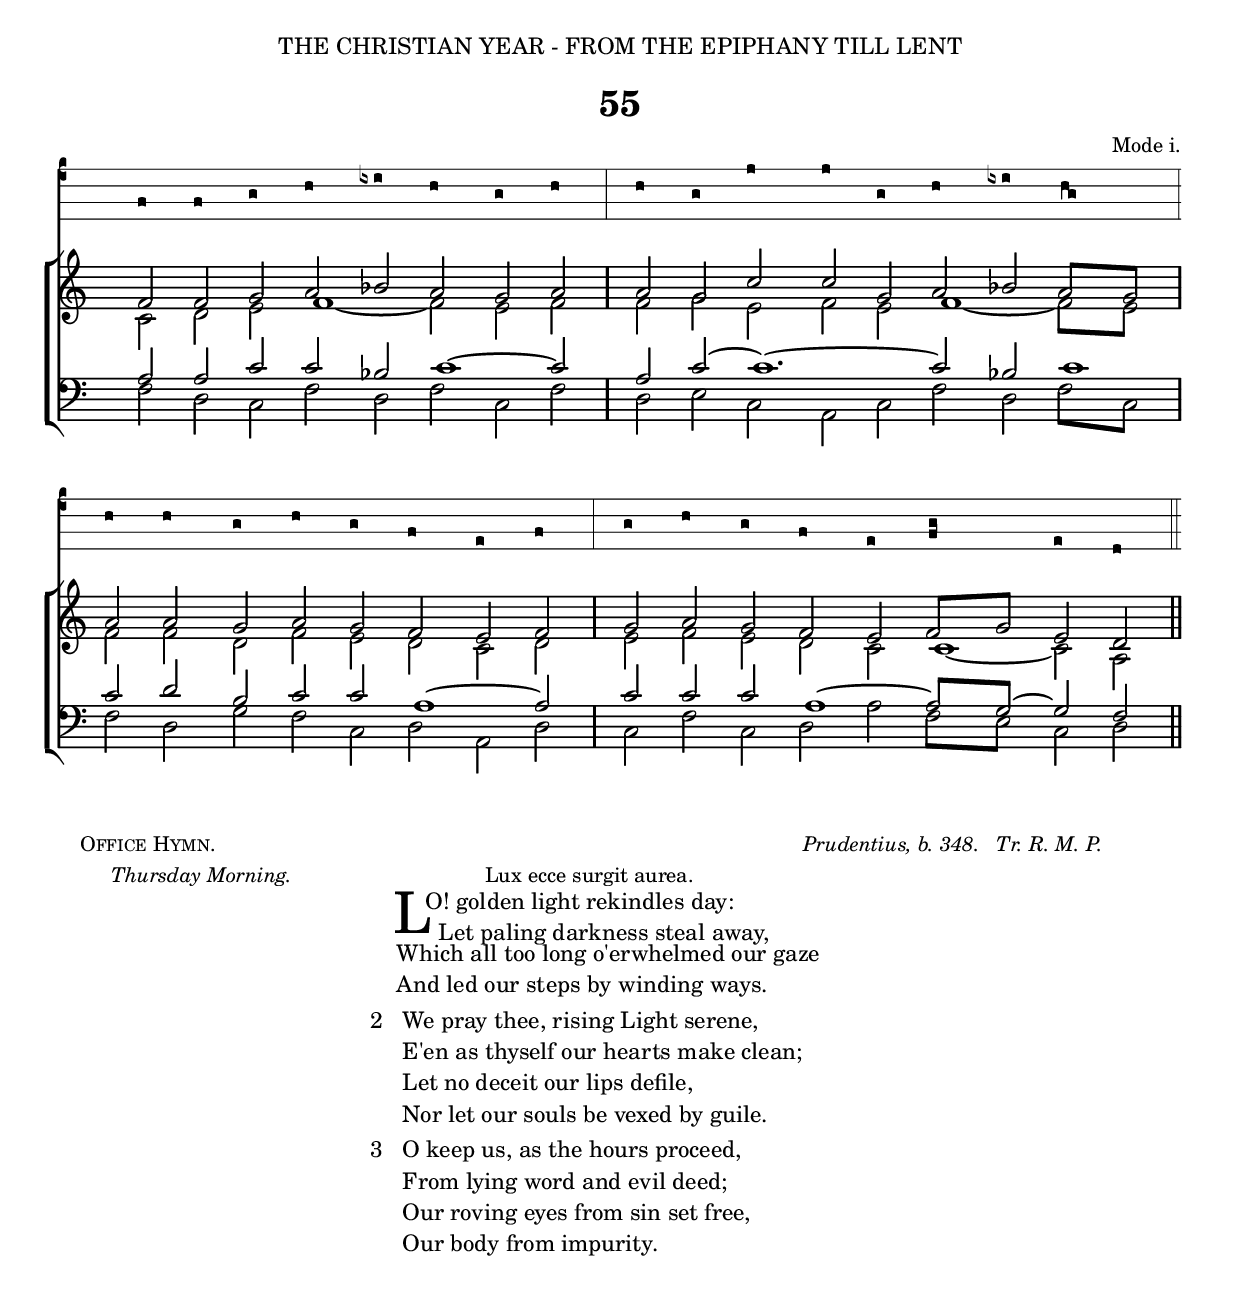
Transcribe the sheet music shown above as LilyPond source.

%%% 112b png
%%% Hymn 55 Lo! golden light
%%% Version 1


\version "2.10"

\include "gregorian-init.ly"

\header {
  dedication = \markup { \center-align {  "THE CHRISTIAN YEAR - FROM THE EPIPHANY TILL LENT"
		\hspace #0.1 }}	
  title = "55"
  arranger = \markup { \small { "Mode i." }}
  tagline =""
}

%%%%%%%%%%%%%%%%%%%%%%%%%%%%%%% Macro Definitions

%% macro settings for stemless long note which is 2x duration of regular white note    
ln = {\once \override NoteHead #'duration-log = #0 
           \once \override Stem #'stencil = ##f
           \once \override NoteColumn #'force-hshift = #'0.4 }
	   
%% moves plainsong accidentals leftwards so that they show up more clearly
moveacci = \once \override Accidental #'extra-offset = #'(-0.2 . 0 )

%% suprresses printing of accidental
noacci = \once \override Accidental #'transparent = ##t

%%%%%%%%%%%%%%%%%%%%%%%%%%%%%% End of Macro Definitions

%%% plainsong voice

plainsong = \context VaticanaVoice  {  \relative c { 
	\clef "vaticana-do3"
	\set fontSize = #3
        \key c \major 
	
  f8 f8 g8 a8 \moveacci bes8 a8 g8 a8 \bar "|" 
      a8 g8 c8 c8 g8 a8 \moveacci bes!8 \[a8 \flexa g8 \] \bar "|" \break
  a8 a8 g8 a8 g8 f8 e8 f8 \bar "|" 
      g8 a8 g8 f8 e8 \[ f8 \pes g8 \] e8 d8 \bar "||"
}
}

%%% SATB voices

global = {
  \key c \major 
  \set Staff.midiInstrument = "church organ"
}

soprano = \relative c' {
	\autoBeamOff

  f8 f8 g8 a8 bes8 a8 g8 a8 \bar "|"
      a8 g8 c8 c8 g8 a8 bes!8 a8[ g8] \bar "|" 
  a8 a8 g8 a8 g8 f8 e8 f8 \bar "|" 
      g8 a8 g8 f8 e8 f8[ g8] e8 d8 \bar "||" 
}

alto = \relative c' {
	\autoBeamOff
	
  c8 d8 e8 \ln f4 ~ f8 e8 f8 \bar "|" 
      f8 g8 e8 f8 e8 \ln f4 ~ f8[ e8] \bar "|" 
  f8 f8 d8 f8 e8 d8 c8 d8 \bar "|" 
      e8 f8 e8 d8 c8 \ln c4 ~ c8 a8 \bar "||" 
}

tenor = \relative c { 
	\clef bass
	\autoBeamOff

  a'8 a8 c8 c8 bes8 \ln c4 ~ c8 \bar "|" 
      a8 
      %%% tweak ties to avoid collision with augmentation dot
      \override Tie #'extra-offset = #'(0.0 . 0.6)
      c8 ~ 
      \once \override Tie #'extra-offset = #'(0.0 . 0.3)
      \ln c4. ~ c8 bes!8 \ln c4 \bar "|" 
  c8 d8 \noacci b8 c8 c8 \ln a4 ~ a8 \bar "|" 
      c8 c8 c8 \ln a4 ~ a8[ g8] ~ g8 f8 \bar "||" 
}

bass = \relative c { 
	\clef bass
	\autoBeamOff
	
  f8 d8 c8 f8 d8 f8 c8 f8 \bar "|" 
      d8 e8 c8 a8 c8 f8 d8 f8[ c8] \bar "|" 
  f8 d8 g8 f8 c8 d8 a8 d8 \bar "|" 
      c8 f8 c8 d8 a'8 f8[ e8] c8 d8 \bar "||" 
}

#(ly:set-option 'point-and-click #f)

\book {

\paper {
 #(set-paper-size "a4")
%% annotate-spacing = ##t
 print-page-number = ##f
 ragged-last-bottom = ##t
 ragged-bottom = ##t
}

%%% Score block

\score {	
  <<
  \new VaticanaStaff {\plainsong }
  \new ChoirStaff <<
   \new Staff = "upper" <<
      \context Voice = sopranos {\voiceOne \global \soprano }
      \context Voice = altos {\voiceTwo \global \alto }
                      >> 
   \new Staff = "lower" <<
      \context Voice = tenors {\voiceOne \global \tenor }
      \context Voice = bass {\voiceTwo \global \bass }
	             >> 
		 >>  
  >>

\layout {
	
  ragged-right = ##f
  ragged-last = ##f
  \context { \Score timing = ##f }
  \context { \Score \override TimeSignature #'transparent = ##t }
  \context { \Score \remove "Mark_engraver" }
  \context { \Staff \consists "Mark_engraver" }
  
  % *** Needed to produce beamed minims - which are quavers in disguise
  \context { \Staff \override NoteHead #'duration-log = #1 }
  \context { \Staff \override Stem #'flag-style = #'no-flag }
  
  \context { \VaticanaStaff
           % *** Increases distance between lines of staff  
           \override StaffSymbol #'staff-space = #1.6            
           % *** Changes staff to black instead of default red
           \revert StaffSymbol #'color
           % *** Makes clef bigger       
           \override Clef #'font-size = #3
           % *** Would make ledger lines black, if there were any
           \revert LedgerLineSpanner #'color
           % *** Makes terminal barline visible 
           \override BarLine #'transparent = ##f 
  	   % *** Remove custos
	   \remove Custos_engraver
	   % needed for certain tweaks
	   \consists "Mark_engraver"
           }
 } 
 
} %%% score bracket 

%%% A separate score block to generate the midi minus the plainsong voice
%%% Since minims are quavers in disguise, tempo has to be set accordingly, tempo set to 2=80

\score {	
  \new ChoirStaff <<
   \new Staff = "upper" <<
      \context Voice = sopranos {\voiceOne \global \soprano }
      \context Voice = altos {\voiceTwo \global \alto }
                      >> 
   \new Staff = "lower" <<
      \context Voice = tenors {\voiceOne \global \tenor }
      \context Voice = bass {\voiceTwo \global \bass }
	             >> 
		 >>  

\midi { 
  \context { \Score tempoWholesPerMinute = #(ly:make-moment 80 8) }
       } 
}

%%% Lyric titles

\markup {
	\column {
	    \line { \small { \hspace #2 \smallCaps "Office Hymn." \hspace #56 \italic {"Prudentius, b. 348.   Tr. R. M. P."} } }  
	    \line { \small { \hspace #5 \italic "Thursday Morning." \hspace #18 "Lux ecce surgit aurea."} }
} }

%%% Main lyric block

\markup { \hspace #30 %%add space as necc. to center the column
          \column { %% super column of everything
	                 \column { %%verse 1 is a column of 2 lines  
	                  \line { \hspace #2.2 \column { \lower #2.4 \fontsize #8 "L" }   %%Drop Cap goes here
				  \hspace #-1.2    %% adjust this if other letters are too far from Drop Cap
				  \column  { \raise #0.0 "O! golden light rekindles day:"
			                                 "  Let paling darkness steal away," } }  
	                  \line {  \hspace #2.5  %%adjust hspace until this line left edge is flush with Drop Cap
				   \lower  #1.56  %%adjust this until the line spacing looks right
				   \column {   
					   "Which all too long o'erwhelmed our gaze"
					   "And led our steps by winding ways."
			  		}}
			           } %% finish stanza 1	
		        \hspace #1 
           		\line { "2  "
			   \column {	     
				   "We pray thee, rising Light serene,"
				   "E'en as thyself our hearts make clean;"
				   "Let no deceit our lips defile,"
				   "Nor let our souls be vexed by guile."
			}}
		        \hspace #1  % adds vertical spacing between verses  
           		\line { "3  "
			  \column {	     
				  "O keep us, as the hours proceed,"
				  "From lying word and evil deed;"
				  "Our roving eyes from sin set free,"
				  "Our body from impurity."
			}}
		}  
}	  
	

%%% fake score block to occupy space and force a pagebreak.  Can't think of a better way of doing this.
\score{
	{s4 }
\header { breakbefore = ##f piece = ##f opus = ##f tagline = ##f }
\layout{	
	\context { \Staff
		\remove Time_signature_engraver
		\remove Key_engraver
		\remove Clef_engraver
		\remove Staff_symbol_engraver
}}}

%%% second page
%%% continuation of  lyrics

\markup { \hspace #30   %%add space as necc. to center the column
          \column { 
		        \hspace #1 
           		\line {"4  "
			  \column {	     
				  "For thou dost from above survey"
				  "The converse of each fleeting day;"
				  "Thou dost foresee from morning light"
				  "Our every deed, until the night."
			}}
    		        \hspace #1 
           		\line {"5. "
			  \column {	     
				  "All laud to God the Father be,"
				  "All praise, eternal Son, to thee;"
				  "All glory, as is ever meet,"
				  "To God the holy Paraclete.     Amen."
     			}}
	  }
}% lyric markup bracket


%%% Amen score block	
\score {  
  <<
    <<
  \new VaticanaStaff <<
  \context VaticanaVoice = "plainsongamen"  {  \relative c { 	  
	\set Score.timing = ##f
	\override Staff.Clef #'#'font-size = #3
	\clef "vaticana-do3"
	\set fontSize = #3
	\override Staff.StaffSymbol #'staff-space = #1.6
	 
        \[ d8 \pes e8 \]  \[
	    \override NoteHead #'extra-offset = #'(0.0 . -0.1 ) d8 
            \override NoteHead #'extra-offset = #'(-0.38 . 0) \flexa  c8 \pes 
  \override NoteHead #'extra-offset = #'(0.0 . 0.0 ) d8 \] }}

                    >>
  
 \new Lyrics = "lyrics" { s1 }
 \new ChoirStaff
   <<
   \context Staff = upper \with {  fontSize = #-3  \override StaffSymbol #'staff-space = #(magstep -2) } 
                              << 
	\context Voice = "sopranos" { \relative c' { 
	                                              \clef treble \global
	                                              \voiceOne d8[ e8] d8[ c8 d8] \bar "||" }}
	\context Voice = "altos"    { \relative c' { 
	                                              \global
	                                              \voiceTwo a8[ c8] \ln a4 ~ a8  \bar "||" }}
	                      >>
	\context Staff = lower \with { fontSize = #-3  \override StaffSymbol #'staff-space = #(magstep -2) } 
	                      <<
	\context Voice = "tenors" { \relative c { 
		                                  \clef bass  \global
	                                          \voiceThree f8[ g8] f8[ e8 f8] \bar "||" }}
	\context Voice = "basses" { \relative c { 
	                                          \clef bass  \global
						  \voiceFour d8[ c8] d8[ a8 d,8] \bar "||" }}
			        >> 
   >>
  \context Lyrics = "lyrics" \lyricsto "altos" { \override LyricText #'font-size = #-1  A -- _ men. }
  >>
>>

\header { breakbefore = ##f piece = " " opus = " " }

\layout {
     indent = 13\cm
     raggedright = ##t
     packed = ##f
     \context { \Score \override TimeSignature #'transparent = ##t }
     \context { \Score \override SeparationItem #'padding = #2 }
     \context { \Staff \override VerticalAxisGroup #'minimum-Y-extent = #'( -5 . 4) }
     \context { \Score \remove "Bar_number_engraver"
		timing = ##f 
              }
     \context { \Staff \override NoteHead #'duration-log = #1 }
     \context { \Staff \override Stem #'flag-style = #'no-flag }
     \context { \VaticanaStaff %%customize vaticana staff context 
	          \revert StaffSymbol #'color
		  \revert LedgerLineSpanner #'color
		  \override BarLine #'transparent = ##f 
		  \remove Custos_engraver
 	} 
} 

}

%%% Separate Score block for Amen midi
%%% Score comprises 1/8 notes masquerading as 1/2 notes, so tempo has to be adjusted accordingly, tempo set to 2=80

\score {  
 \new ChoirStaff
   <<
   \context Staff = upper \with {  fontSize = #-3  \override StaffSymbol #'staff-space = #(magstep -2) } 
                              << 
	\context Voice = "sopranos" { \relative c' { 
	                                              \clef treble \global
	                                              \voiceOne d8[ e8] d8[ c8 d8] \bar "||" }}
	\context Voice = "altos"    { \relative c' { 
	                                              \global
	                                              \voiceTwo a8[ c8] \ln a4 ~ a8  \bar "||" }}
	                      >>
	\context Staff = lower \with { fontSize = #-3  \override StaffSymbol #'staff-space = #(magstep -2) } 
	                      <<
	\context Voice = "tenors" { \relative c { 
		                                  \clef bass  \global
	                                          \voiceThree f8[ g8] f8[ e8 f8] \bar "||" }}
	\context Voice = "basses" { \relative c { 
	                                          \clef bass  \global
						  \voiceFour d8[ c8] d8[ a8 d,8] \bar "||" }}
			        >> 
   >>

\midi {  
   \context {
       \Score 
       tempoWholesPerMinute = #(ly:make-moment 80 8)
            }
       }  
}

} %% book bracket